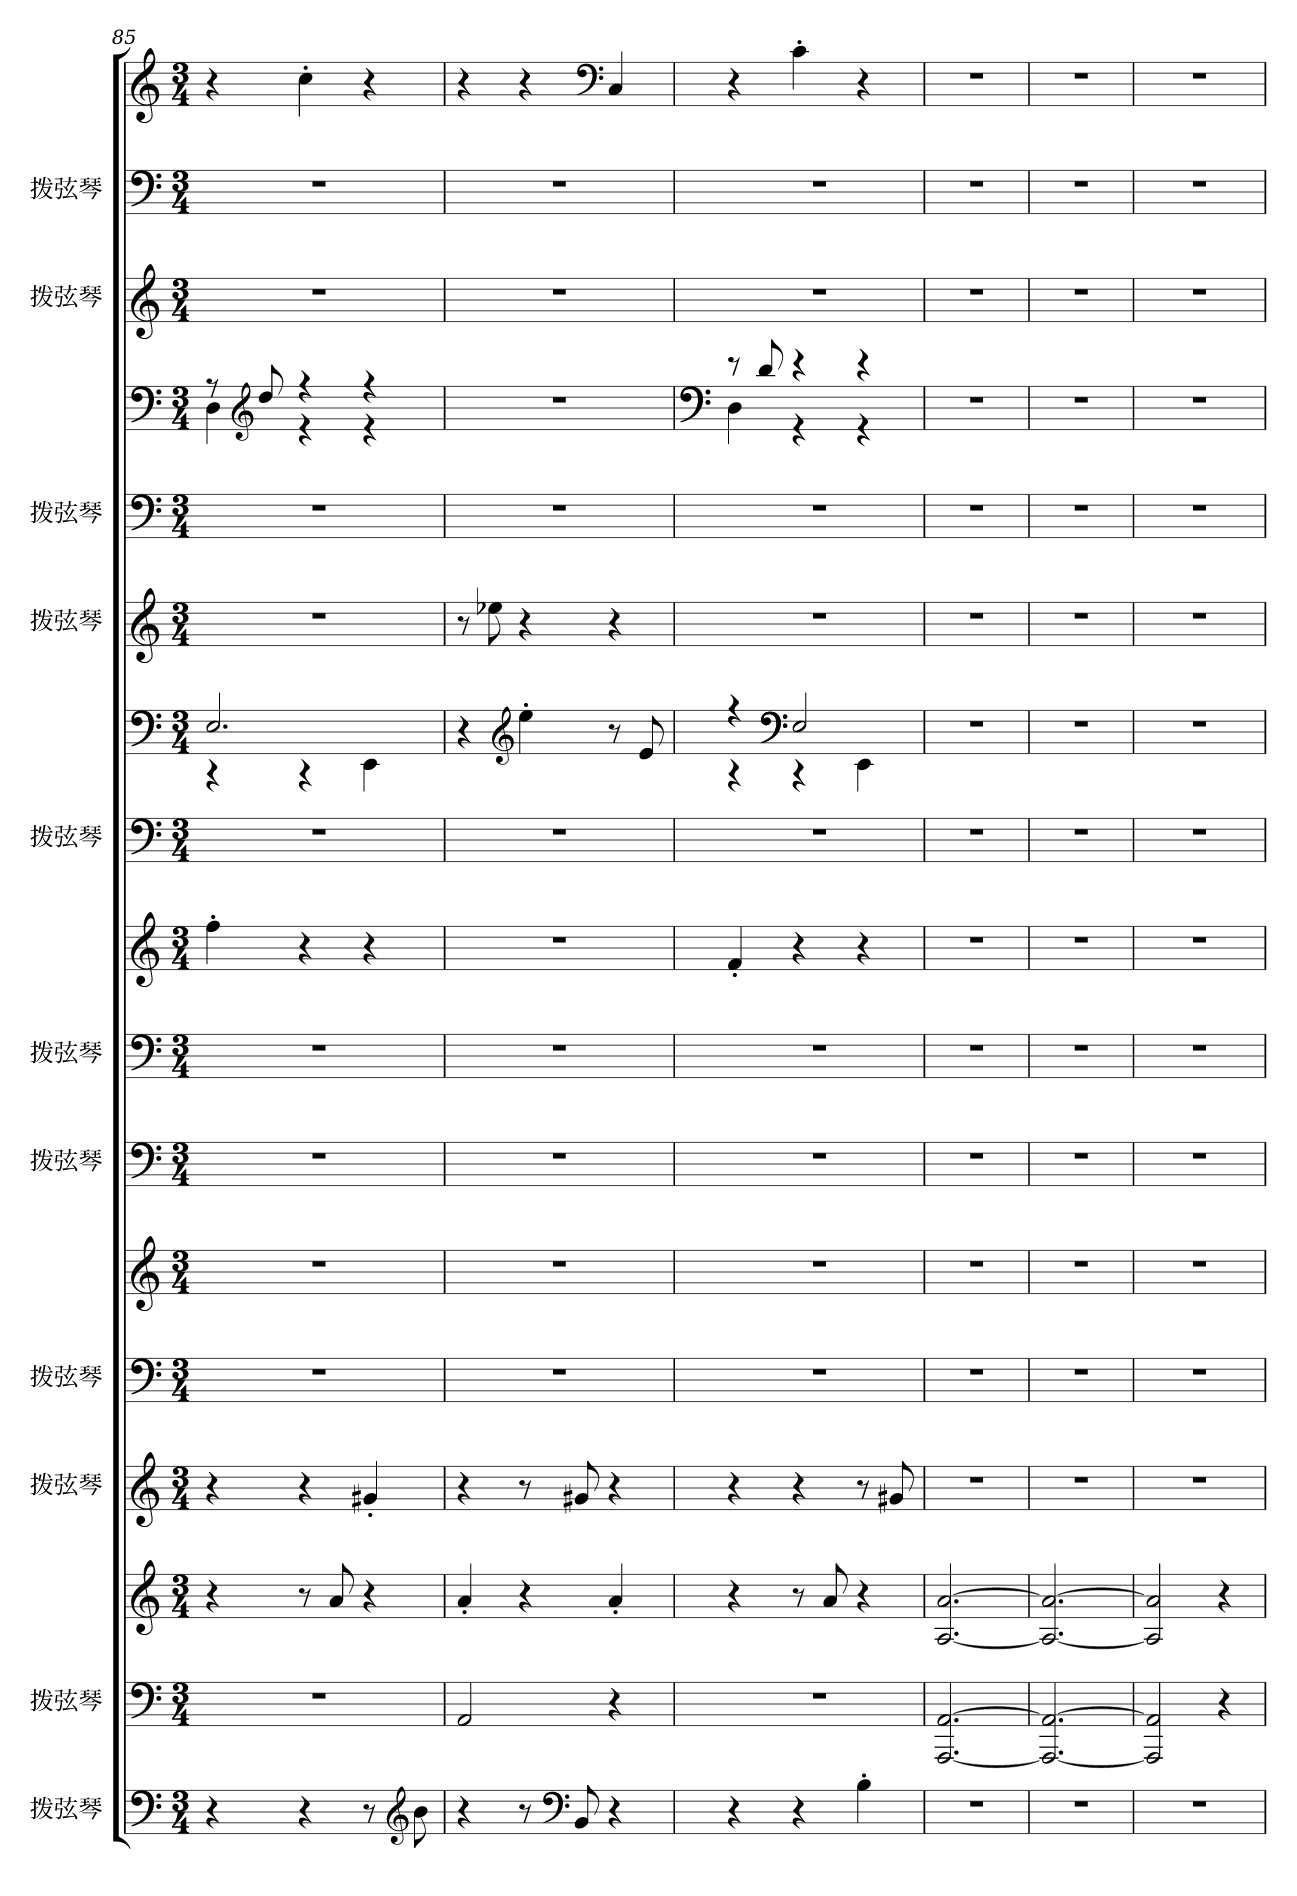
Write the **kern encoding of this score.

**kern	**kern	**kern	**kern	**kern	**kern	**kern	**kern	**kern	**kern	**kern	**kern	**kern	**kern	**kern	**kern	**kern
*part11	*part10	*part10	*part9	*part8	*part8	*part7	*part6	*part6	*part5	*part5	*part4	*part3	*part3	*part2	*part1	*part1
*staff17	*staff16	*staff15	*staff14	*staff13	*staff12	*staff11	*staff10	*staff9	*staff8	*staff7	*staff6	*staff5	*staff4	*staff3	*staff2	*staff1
*I"拨弦琴	*I"拨弦琴	*	*I"拨弦琴	*I"拨弦琴	*	*I"拨弦琴	*I"拨弦琴	*	*I"拨弦琴	*	*I"拨弦琴	*I"拨弦琴	*	*I"拨弦琴	*I"拨弦琴	*
*clefF4	*clefF4	*clefG2	*clefG2	*clefF4	*clefG2	*clefF4	*clefF4	*clefG2	*clefF4	*clefF4	*clefG2	*clefF4	*clefF4	*clefG2	*clefF4	*clefG2
*k[]	*k[]	*k[]	*k[]	*k[]	*k[]	*k[]	*k[]	*k[]	*k[]	*k[]	*k[]	*k[]	*k[]	*k[]	*k[]	*k[]
*M3/4	*M3/4	*M3/4	*M3/4	*M3/4	*M3/4	*M3/4	*M3/4	*M3/4	*M3/4	*M3/4	*M3/4	*M3/4	*M3/4	*M3/4	*M3/4	*M3/4
=85	=85	=85	=85	=85	=85	=85	=85	=85	=85	=85	=85	=85	=85	=85	=85	=85
*	*	*	*	*	*	*	*	*	*	*^	*	*	*^	*	*	*
4r	2.r	4r	4r	2.r	2.r	2.r	2.r	4ff'\	2.r	2.E/	4r	2.r	2.r	8r	4D\	2.r	2.r	4r
*	*	*	*	*	*	*	*	*	*	*	*	*	*	*clefG2	*	*	*	*
.	.	.	.	.	.	.	.	.	.	.	.	.	.	8dd/	.	.	.	.
4r	.	8r	4r	.	.	.	.	4r	.	.	4r	.	.	4r	4r	.	.	4cc'\
.	.	8a/	.	.	.	.	.	.	.	.	.	.	.	.	.	.	.	.
8r	.	4r	4g#X'/	.	.	.	.	4r	.	.	4EE\	.	.	4r	4r	.	.	4r
*clefG2	*	*	*	*	*	*	*	*	*	*	*	*	*	*	*	*	*	*
8b\	.	.	.	.	.	.	.	.	.	.	.	.	.	.	.	.	.	.
*	*	*	*	*	*	*	*	*	*	*v	*v	*	*	*v	*v	*	*	*
=86	=86	=86	=86	=86	=86	=86	=86	=86	=86	=86	=86	=86	=86	=86	=86	=86
4r	2AA/	4a'/	4r	2.r	2.r	2.r	2.r	2.r	2.r	4r	8r	2.r	2.r	2.r	2.r	4r
.	.	.	.	.	.	.	.	.	.	.	8ee-X\	.	.	.	.	.
*	*	*	*	*	*	*	*	*	*	*clefG2	*	*	*	*	*	*
8r	.	4r	8r	.	.	.	.	.	.	4ee'\	4r	.	.	.	.	4r
*clefF4	*	*	*	*	*	*	*	*	*	*	*	*	*	*	*	*
8BB/	.	.	8g#X/	.	.	.	.	.	.	.	.	.	.	.	.	.
*	*	*	*	*	*	*	*	*	*	*	*	*	*	*	*	*clefF4
4r	4r	4a'/	4r	.	.	.	.	.	.	8r	4r	.	.	.	.	4C/
.	.	.	.	.	.	.	.	.	.	8e/	.	.	.	.	.	.
!!LO:PB:g=z
=87	=87	=87	=87	=87	=87	=87	=87	=87	=87	=87	=87	=87	=87	=87	=87	=87
*	*	*	*	*	*	*	*	*	*	*	*	*	*clefF4	*	*	*
*	*	*	*	*	*	*	*	*	*	*^	*	*	*^	*	*	*
4r	2.r	4r	4r	2.r	2.r	2.r	2.r	4f'/	2.r	4r	4r	2.r	2.r	8r	4D\	2.r	2.r	4r
.	.	.	.	.	.	.	.	.	.	.	.	.	.	8d/	.	.	.	.
*	*	*	*	*	*	*	*	*	*	*clefF4	*	*	*	*	*	*	*	*
4r	.	8r	4r	.	.	.	.	4r	.	2E/	4r	.	.	4r	4r	.	.	4c'\
.	.	8a/	.	.	.	.	.	.	.	.	.	.	.	.	.	.	.	.
4B'\	.	4r	8r	.	.	.	.	4r	.	.	4EE\	.	.	4r	4r	.	.	4r
.	.	.	8g#X/	.	.	.	.	.	.	.	.	.	.	.	.	.	.	.
*	*	*	*	*	*	*	*	*	*	*v	*v	*	*	*v	*v	*	*	*
=88	=88	=88	=88	=88	=88	=88	=88	=88	=88	=88	=88	=88	=88	=88	=88	=88
2.r	[2.AAA/ [2.AA/	[2.A/ [2.a/	2.r	2.r	2.r	2.r	2.r	2.r	2.r	2.r	2.r	2.r	2.r	2.r	2.r	2.r
=89	=89	=89	=89	=89	=89	=89	=89	=89	=89	=89	=89	=89	=89	=89	=89	=89
2.r	2.AAA/_ 2.AA/_	2.A/_ 2.a/_	2.r	2.r	2.r	2.r	2.r	2.r	2.r	2.r	2.r	2.r	2.r	2.r	2.r	2.r
=90	=90	=90	=90	=90	=90	=90	=90	=90	=90	=90	=90	=90	=90	=90	=90	=90
2.r	2AAA/] 2AA/]	2A/] 2a/]	2.r	2.r	2.r	2.r	2.r	2.r	2.r	2.r	2.r	2.r	2.r	2.r	2.r	2.r
.	4r	4r	.	.	.	.	.	.	.	.	.	.	.	.	.	.
=	=	=	=	=	=	=	=	=	=	=	=	=	=	=	=	=
*-	*-	*-	*-	*-	*-	*-	*-	*-	*-	*-	*-	*-	*-	*-	*-	*-
